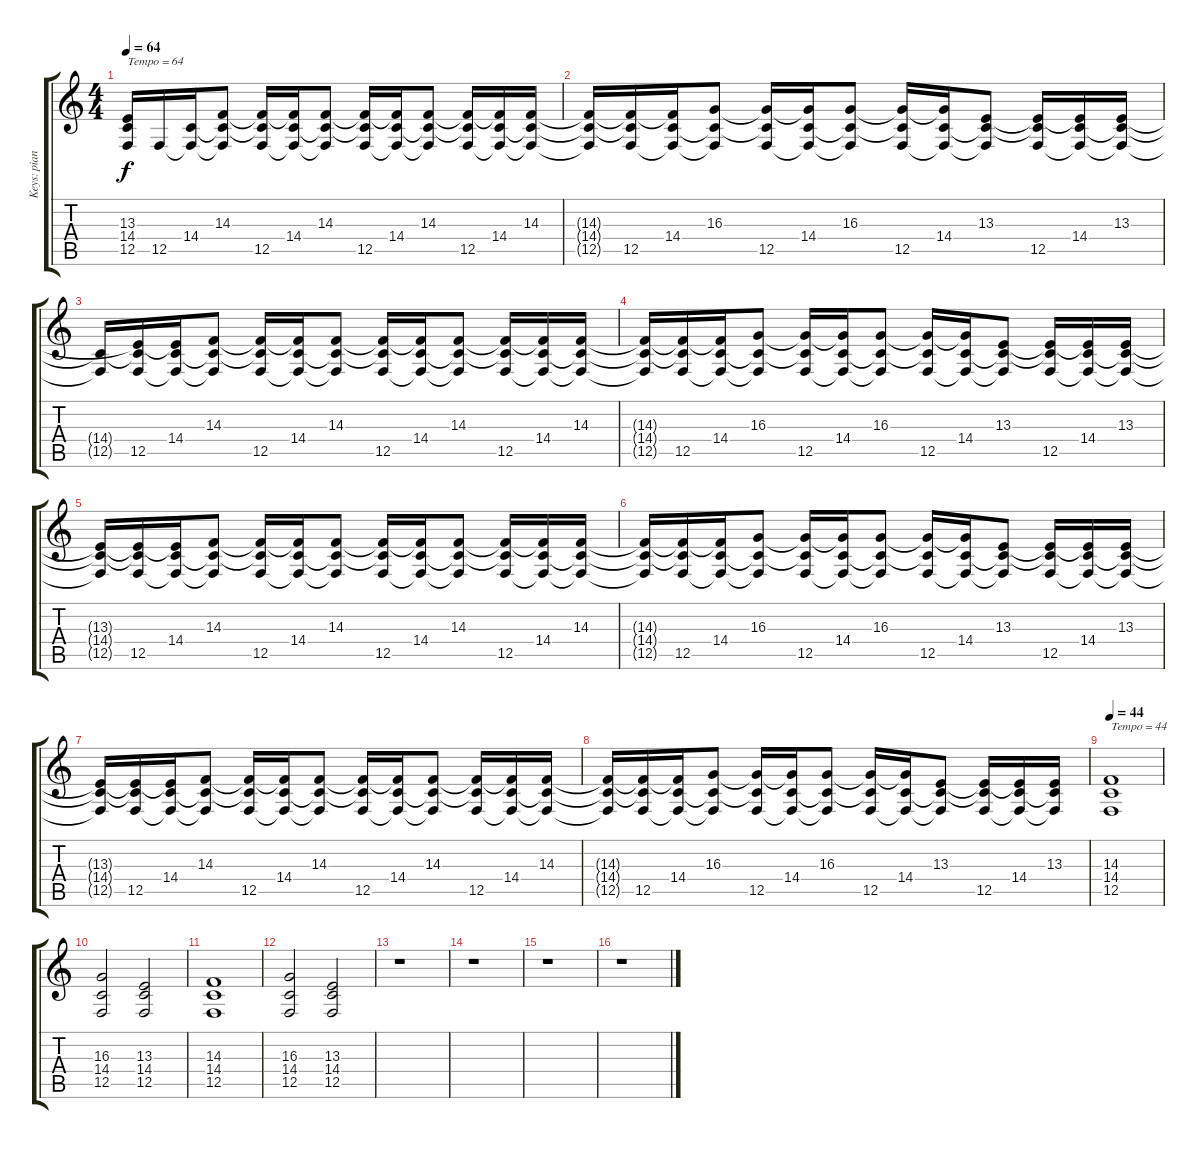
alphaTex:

\track ("Keys: piano" "Keys: pian") {instrument acousticgrandpiano}
\staff {score tabs}
\tuning (C4 G3 Eb3 Bb2 F2 C2) {hide}
\ts (4 4)
\tempo 64
\clef g2
\ks c
(13.3{t} 14.4{t} 12.5{t}).16{txt "Tempo = 64" dy f volume 14} 12.5.16 (14.4 12.5{t}).16 (14.3 14.4{t} 12.5{t}).8 (14.3{t} 14.4{t} 12.5).16 (14.3{t} 14.4 12.5{t}).16 (14.3 14.4{t} 12.5{t}).8 (14.3{t} 14.4{t} 12.5).16 (14.3{t} 14.4 12.5{t}).16 (14.3 14.4{t} 12.5{t}).8 (14.3{t} 14.4{t} 12.5).16 (14.3{t} 14.4 12.5{t}).16 (14.3 14.4{t} 12.5{t}).16 |
(14.3{t} 14.4{t} 12.5{t}).16 (14.3{t} 14.4{t} 12.5).16 (14.3{t} 14.4 12.5{t}).16 (16.3 14.4{t} 12.5{t}).8 (16.3{t} 14.4{t} 12.5).16 (16.3{t} 14.4 12.5{t}).16 (16.3 14.4{t} 12.5{t}).8 (16.3{t} 14.4{t} 12.5).16 (16.3{t} 14.4 12.5{t}).16 (13.3 14.4{t} 12.5{t}).8 (13.3{t} 14.4{t} 12.5).16 (13.3{t} 14.4 12.5{t}).16 (13.3 14.4{t} 12.5{t}).16 |
(14.4{t} 12.5{t}).16 (13.3{t} 14.4{t} 12.5).16 (13.3{t} 14.4 12.5{t}).16 (14.3 14.4{t} 12.5{t}).8 (14.3{t} 14.4{t} 12.5).16 (14.3{t} 14.4 12.5{t}).16 (14.3 14.4{t} 12.5{t}).8 (14.3{t} 14.4{t} 12.5).16 (14.3{t} 14.4 12.5{t}).16 (14.3 14.4{t} 12.5{t}).8 (14.3{t} 14.4{t} 12.5).16 (14.3{t} 14.4 12.5{t}).16 (14.3 14.4{t} 12.5{t}).16 |
(14.3{t} 14.4{t} 12.5{t}).16 (14.3{t} 14.4{t} 12.5).16 (14.3{t} 14.4 12.5{t}).16 (16.3 14.4{t} 12.5{t}).8 (16.3{t} 14.4{t} 12.5).16 (16.3{t} 14.4 12.5{t}).16 (16.3 14.4{t} 12.5{t}).8 (16.3{t} 14.4{t} 12.5).16 (16.3{t} 14.4 12.5{t}).16 (13.3 14.4{t} 12.5{t}).8 (13.3{t} 14.4{t} 12.5).16 (13.3{t} 14.4 12.5{t}).16 (13.3 14.4{t} 12.5{t}).16 |
(13.3{t} 14.4{t} 12.5{t}).16 (13.3{t} 14.4{t} 12.5).16 (13.3{t} 14.4 12.5{t}).16 (14.3 14.4{t} 12.5{t}).8 (14.3{t} 14.4{t} 12.5).16 (14.3{t} 14.4 12.5{t}).16 (14.3 14.4{t} 12.5{t}).8 (14.3{t} 14.4{t} 12.5).16 (14.3{t} 14.4 12.5{t}).16 (14.3 14.4{t} 12.5{t}).8 (14.3{t} 14.4{t} 12.5).16 (14.3{t} 14.4 12.5{t}).16 (14.3 14.4{t} 12.5{t}).16 |
(14.3{t} 14.4{t} 12.5{t}).16 (14.3{t} 14.4{t} 12.5).16 (14.3{t} 14.4 12.5{t}).16 (16.3 14.4{t} 12.5{t}).8 (16.3{t} 14.4{t} 12.5).16 (16.3{t} 14.4 12.5{t}).16 (16.3 14.4{t} 12.5{t}).8 (16.3{t} 14.4{t} 12.5).16 (16.3{t} 14.4 12.5{t}).16 (13.3 14.4{t} 12.5{t}).8 (13.3{t} 14.4{t} 12.5).16 (13.3{t} 14.4 12.5{t}).16 (13.3 14.4{t} 12.5{t}).16 |
(13.3{t} 14.4{t} 12.5{t}).16 (13.3{t} 14.4{t} 12.5).16 (13.3{t} 14.4 12.5{t}).16 (14.3 14.4{t} 12.5{t}).8 (14.3{t} 14.4{t} 12.5).16 (14.3{t} 14.4 12.5{t}).16 (14.3 14.4{t} 12.5{t}).8 (14.3{t} 14.4{t} 12.5).16 (14.3{t} 14.4 12.5{t}).16 (14.3 14.4{t} 12.5{t}).8 (14.3{t} 14.4{t} 12.5).16 (14.3{t} 14.4 12.5{t}).16 (14.3 14.4{t} 12.5{t}).16 |
(14.3{t} 14.4{t} 12.5{t}).16 (14.3{t} 14.4{t} 12.5).16 (14.3{t} 14.4 12.5{t}).16 (16.3 14.4{t} 12.5{t}).8 (16.3{t} 14.4{t} 12.5).16 (16.3{t} 14.4 12.5{t}).16 (16.3 14.4{t} 12.5{t}).8 (16.3{t} 14.4{t} 12.5).16 (16.3{t} 14.4 12.5{t}).16 (13.3 14.4{t} 12.5{t}).8 (13.3{t} 14.4{t} 12.5).16 (13.3{t} 14.4 12.5{t}).16 (13.3 14.4{t} 12.5{t}).16 |
\tempo 44
(14.3 14.4 12.5).1{txt "Tempo = 44"} |
(16.3 14.4 12.5).2 (13.3 14.4 12.5).2 |
(14.3 14.4 12.5).1 |
(16.3 14.4 12.5).2 (13.3 14.4 12.5).2 |
r.1 |
r.1 |
r.1 |
r.1
